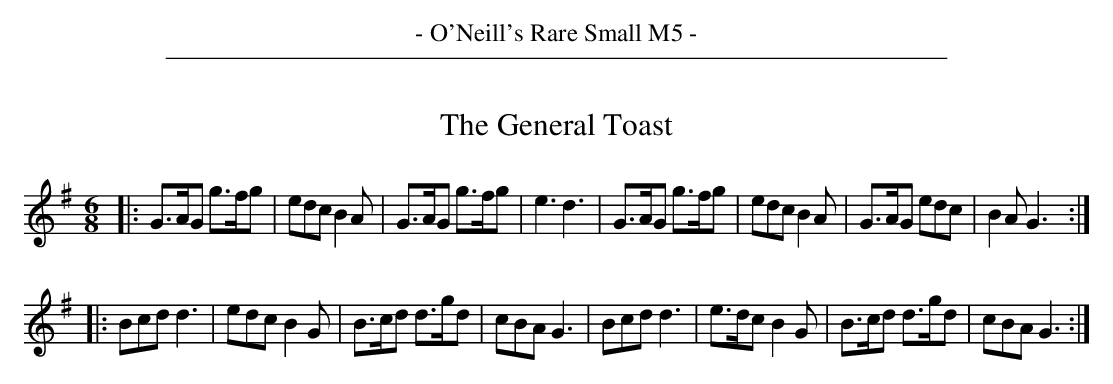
X:1
T: The General Toast
M: 6/8
L: 1/8
K: G
|:\
G>AG g>fg | edc B2A | G>AG g>fg | e3 d3 |\
G>AG g>fg | edc B2A | G>AG edc | B2A G3 ::
Bcd d3 | edc  B2G | B>cd d>gd | cBA G3 |\
Bcd d3 | e>dc B2G | B>cd d>gd | cBA G3 :|
